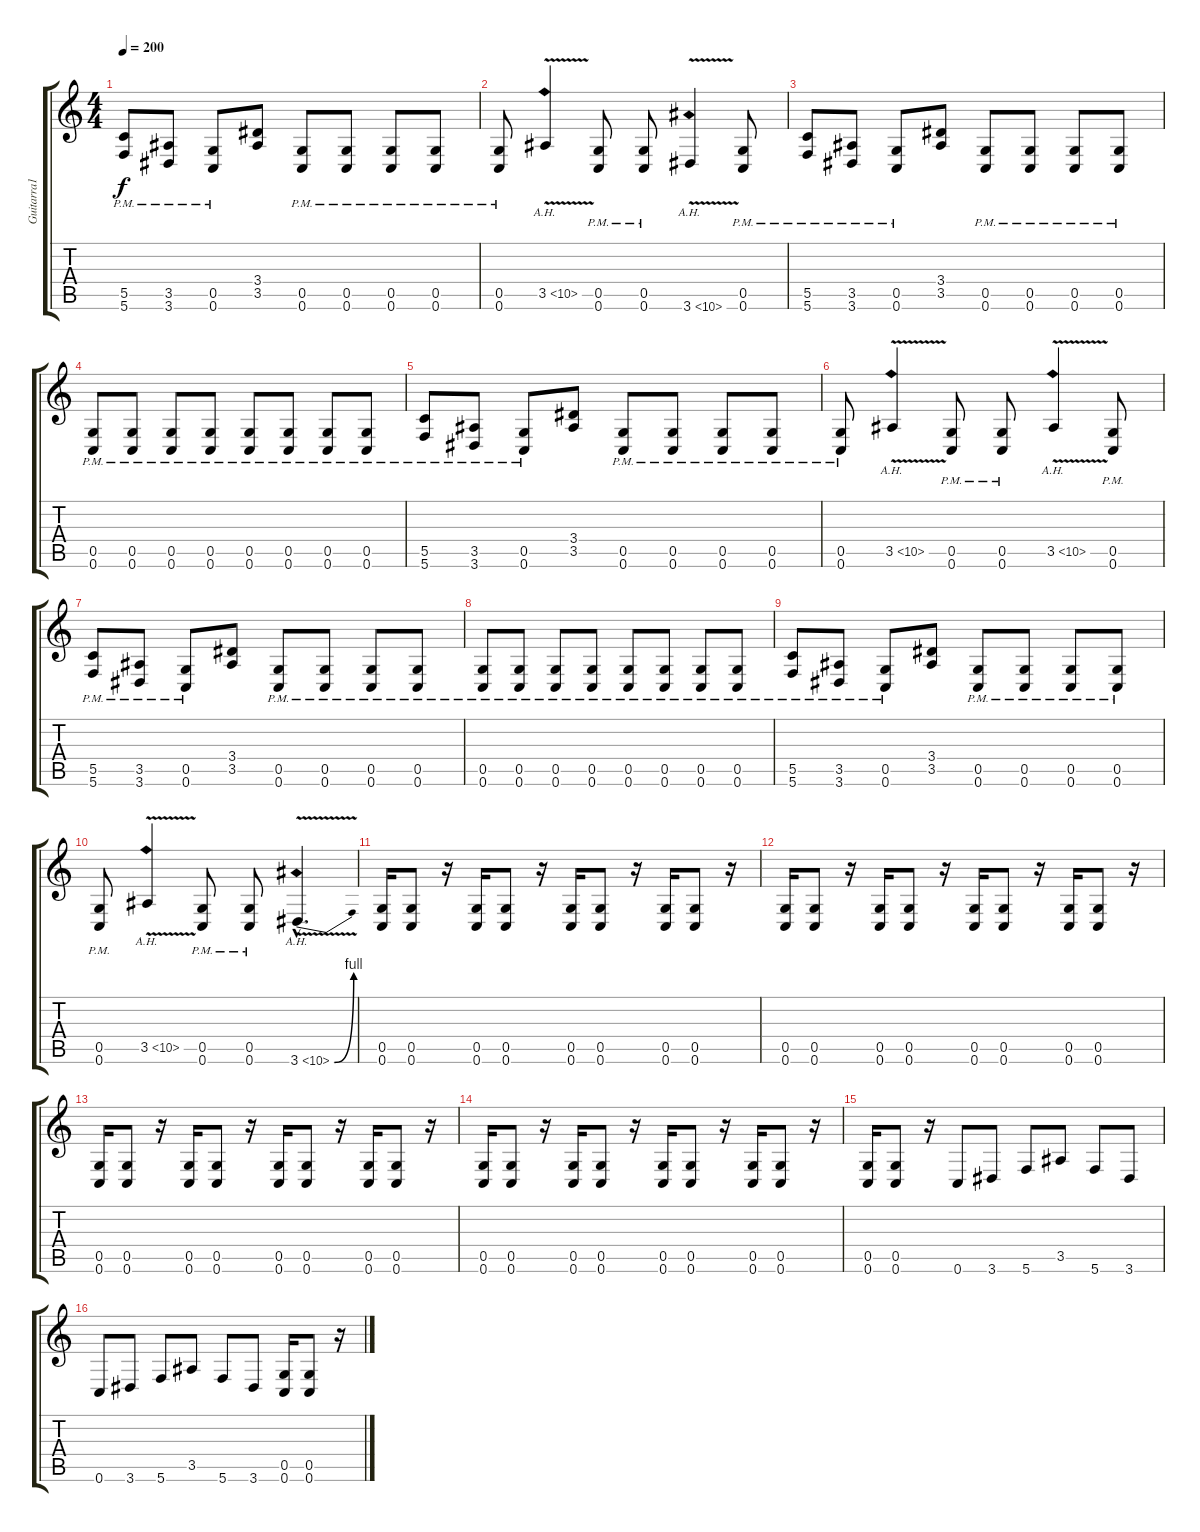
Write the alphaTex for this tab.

\track ("Guitarra1" "Guitarra1") {instrument distortionguitar}
\staff {score tabs}
\tuning (D4 A3 F3 C3 G2 C2) {hide}
\ts (4 4)
\tempo 200
\clef g2
\ks c
(5.5{pm} 5.6{pm}).8{dy f} (3.5{pm} 3.6{pm}).8 (0.5{pm} 0.6{pm}).8 (3.4 3.5).8 (0.5{pm} 0.6{pm}).8 (0.5{pm} 0.6{pm}).8 (0.5{pm} 0.6{pm}).8 (0.5{pm} 0.6{pm}).8 |
(0.5{pm} 0.6{pm}).8 3.5{ah 7 v}.4{instrument guitarharmonics} (0.5{pm} 0.6{pm}).8{instrument distortionguitar} (0.5{pm} 0.6{pm}).8 3.6{ah 7 v}.4{instrument guitarharmonics} (0.5{pm} 0.6{pm}).8{instrument distortionguitar} |
(5.5{pm} 5.6{pm}).8 (3.5{pm} 3.6{pm}).8 (0.5{pm} 0.6{pm}).8 (3.4 3.5).8 (0.5{pm} 0.6{pm}).8 (0.5{pm} 0.6{pm}).8 (0.5{pm} 0.6{pm}).8 (0.5{pm} 0.6{pm}).8 |
(0.5{pm} 0.6{pm}).8 (0.5{pm} 0.6{pm}).8 (0.5{pm} 0.6{pm}).8 (0.5{pm} 0.6{pm}).8 (0.5{pm} 0.6{pm}).8 (0.5{pm} 0.6{pm}).8 (0.5{pm} 0.6{pm}).8 (0.5{pm} 0.6{pm}).8 |
(5.5{pm} 5.6{pm}).8 (3.5{pm} 3.6{pm}).8 (0.5{pm} 0.6{pm}).8 (3.4 3.5).8 (0.5{pm} 0.6{pm}).8 (0.5{pm} 0.6{pm}).8 (0.5{pm} 0.6{pm}).8 (0.5{pm} 0.6{pm}).8 |
(0.5{pm} 0.6{pm}).8 3.5{ah 7 v}.4{instrument guitarharmonics} (0.5{pm} 0.6{pm}).8{instrument distortionguitar} (0.5{pm} 0.6{pm}).8 3.5{ah 7 v}.4{instrument guitarharmonics} (0.5{pm} 0.6{pm}).8{instrument distortionguitar} |
(5.5{pm} 5.6{pm}).8 (3.5{pm} 3.6{pm}).8 (0.5{pm} 0.6{pm}).8 (3.4 3.5).8 (0.5{pm} 0.6{pm}).8 (0.5{pm} 0.6{pm}).8 (0.5{pm} 0.6{pm}).8 (0.5{pm} 0.6{pm}).8 |
(0.5{pm} 0.6{pm}).8 (0.5{pm} 0.6{pm}).8 (0.5{pm} 0.6{pm}).8 (0.5{pm} 0.6{pm}).8 (0.5{pm} 0.6{pm}).8 (0.5{pm} 0.6{pm}).8 (0.5{pm} 0.6{pm}).8 (0.5{pm} 0.6{pm}).8 |
(5.5{pm} 5.6{pm}).8 (3.5{pm} 3.6{pm}).8 (0.5{pm} 0.6{pm}).8 (3.4 3.5).8 (0.5{pm} 0.6{pm}).8 (0.5{pm} 0.6{pm}).8 (0.5{pm} 0.6{pm}).8 (0.5{pm} 0.6{pm}).8 |
(0.5{pm} 0.6{pm}).8 3.5{ah 7 v}.4{instrument guitarharmonics} (0.5{pm} 0.6{pm}).8{instrument distortionguitar} (0.5{pm} 0.6{pm}).8 3.6{be (bend 0 0 60 4) ah 7 v hac}.4{d instrument guitarharmonics} |
(0.5 0.6).16{instrument distortionguitar} (0.5 0.6).8 r.16 (0.5 0.6).16 (0.5 0.6).8 r.16 (0.5 0.6).16 (0.5 0.6).8 r.16 (0.5 0.6).16 (0.5 0.6).8 r.16 |
(0.5 0.6).16 (0.5 0.6).8 r.16 (0.5 0.6).16 (0.5 0.6).8 r.16 (0.5 0.6).16 (0.5 0.6).8 r.16 (0.5 0.6).16 (0.5 0.6).8 r.16 |
(0.5 0.6).16 (0.5 0.6).8 r.16 (0.5 0.6).16 (0.5 0.6).8 r.16 (0.5 0.6).16 (0.5 0.6).8 r.16 (0.5 0.6).16 (0.5 0.6).8 r.16 |
(0.5 0.6).16 (0.5 0.6).8 r.16 (0.5 0.6).16 (0.5 0.6).8 r.16 (0.5 0.6).16 (0.5 0.6).8 r.16 (0.5 0.6).16 (0.5 0.6).8 r.16 |
(0.5 0.6).16 (0.5 0.6).8 r.16 0.6.8 3.6.8 5.6.8 3.5.8 5.6.8 3.6.8 |
0.6.8 3.6.8 5.6.8 3.5.8 5.6.8 3.6.8 (0.5 0.6).16 (0.5 0.6).8 r.16
